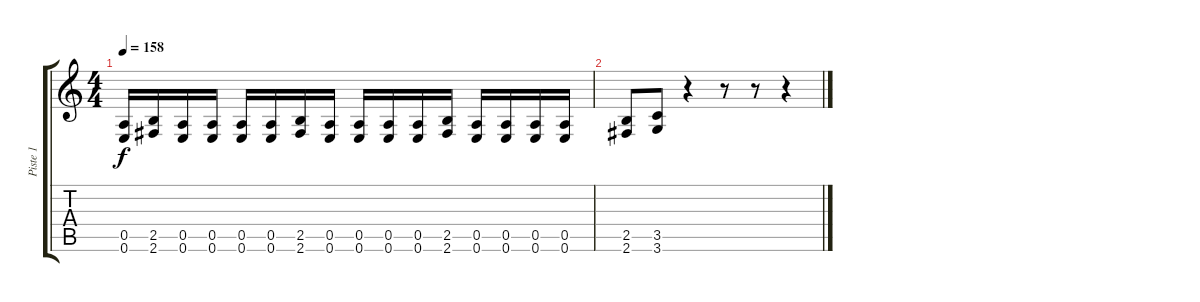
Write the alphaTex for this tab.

\track ("Piste 1" "Piste 1") {instrument distortionguitar}
\staff {score tabs}
\tuning (E4 B3 G3 D3 A2 E2) {hide}
\ts (4 4)
\tempo 158
\clef g2
\ks c
(0.5 0.6).16{dy f} (2.5 2.6).16 (0.5 0.6).16 (0.5 0.6).16 (0.5 0.6).16 (0.5 0.6).16 (2.5 2.6).16 (0.5 0.6).16 (0.5 0.6).16 (0.5 0.6).16 (0.5 0.6).16 (2.5 2.6).16 (0.5 0.6).16 (0.5 0.6).16 (0.5 0.6).16 (0.5 0.6).16 |
(2.5 2.6).8 (3.5 3.6).8 r.4 r.8 r.8 r.4
